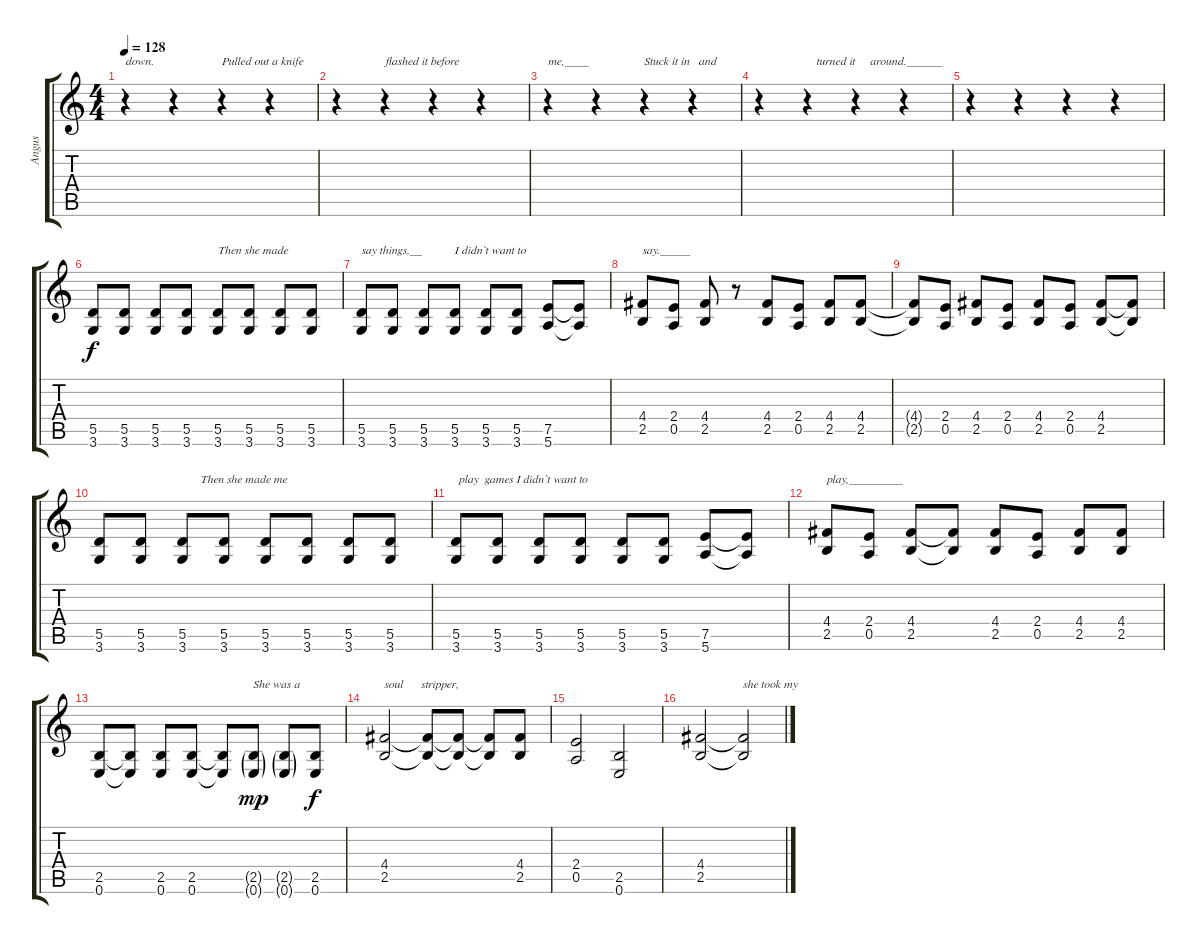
\track ("Angus" "Angus") {instrument overdrivenguitar}
\staff {score tabs}
\tuning (E4 B3 G3 D3 A2 E2) {hide}
\ts (4 4)
\tempo 128
\clef g2
\ks c
r.4{txt "down." dy f} r.4 r.4{txt "Pulled out a knife"} r.4 |
r.4 r.4{txt "flashed it before"} r.4 r.4 |
r.4{txt "me,____"} r.4 r.4{txt "Stuck it in   and"} r.4 |
r.4{txt "                   turned it     around.______"} r.4 r.4 r.4 |
r.4 r.4 r.4 r.4 |
(5.5 3.6).8{volume 7} (5.5 3.6).8 (5.5 3.6).8 (5.5 3.6).8 (5.5 3.6).8{txt "Then she made " volume 10} (5.5 3.6).8 (5.5 3.6).8 (5.5 3.6).8 |
(5.5 3.6).8{txt "say things,__" volume 14} (5.5 3.6).8 (5.5 3.6).8 (5.5 3.6).8{txt "I didn`t want to"} (5.5 3.6).8 (5.5 3.6).8 (7.5 5.6).8 (7.5{t} 5.6{t}).8 |
(4.4 2.5).8{txt "say._____"} (2.4 0.5).8 (4.4 2.5).8 r.8 (4.4 2.5).8 (2.4 0.5).8 (4.4 2.5).8 (4.4 2.5).8 |
(4.4{t} 2.5{t}).8 (2.4 0.5).8 (4.4 2.5).8 (2.4 0.5).8 (4.4 2.5).8 (2.4 0.5).8 (4.4 2.5).8 (4.4{t} 2.5{t}).8 |
(5.5 3.6).8{volume 7} (5.5 3.6).8 (5.5 3.6).8{txt "      Then she made me "} (5.5 3.6).8 (5.5 3.6).8{volume 10} (5.5 3.6).8 (5.5 3.6).8 (5.5 3.6).8 |
(5.5 3.6).8{txt " play  games I didn`t want to" volume 14} (5.5 3.6).8 (5.5 3.6).8 (5.5 3.6).8 (5.5 3.6).8 (5.5 3.6).8 (7.5 5.6).8 (7.5{t} 5.6{t}).8 |
(4.4 2.5).8{txt "play,_________"} (2.4 0.5).8 (4.4 2.5).8 (4.4{t} 2.5{t}).8 (4.4 2.5).8 (2.4 0.5).8 (4.4 2.5).8 (4.4 2.5).8 |
(2.5 0.6).8 (2.5{t} 0.6{t}).8 (2.5 0.6).8 (2.5 0.6).8 (2.5{t} 0.6{t}).8 (2.5{g} 0.6{g}).8{txt "She was a" dy mp} (2.5{g} 0.6{g}).8 (2.5 0.6).8{dy f} |
(4.4 2.5).2{txt "soul      stripper,"} (4.4{t} 2.5{t}).8 (4.4{t} 2.5{t}).8 (4.4{t} 2.5{t}).8 (4.4 2.5).8 |
(2.4 0.5).2 (2.5 0.6).2 |
(4.4 2.5).2 (4.4{t} 2.5{t}).2{txt "she took my"}
